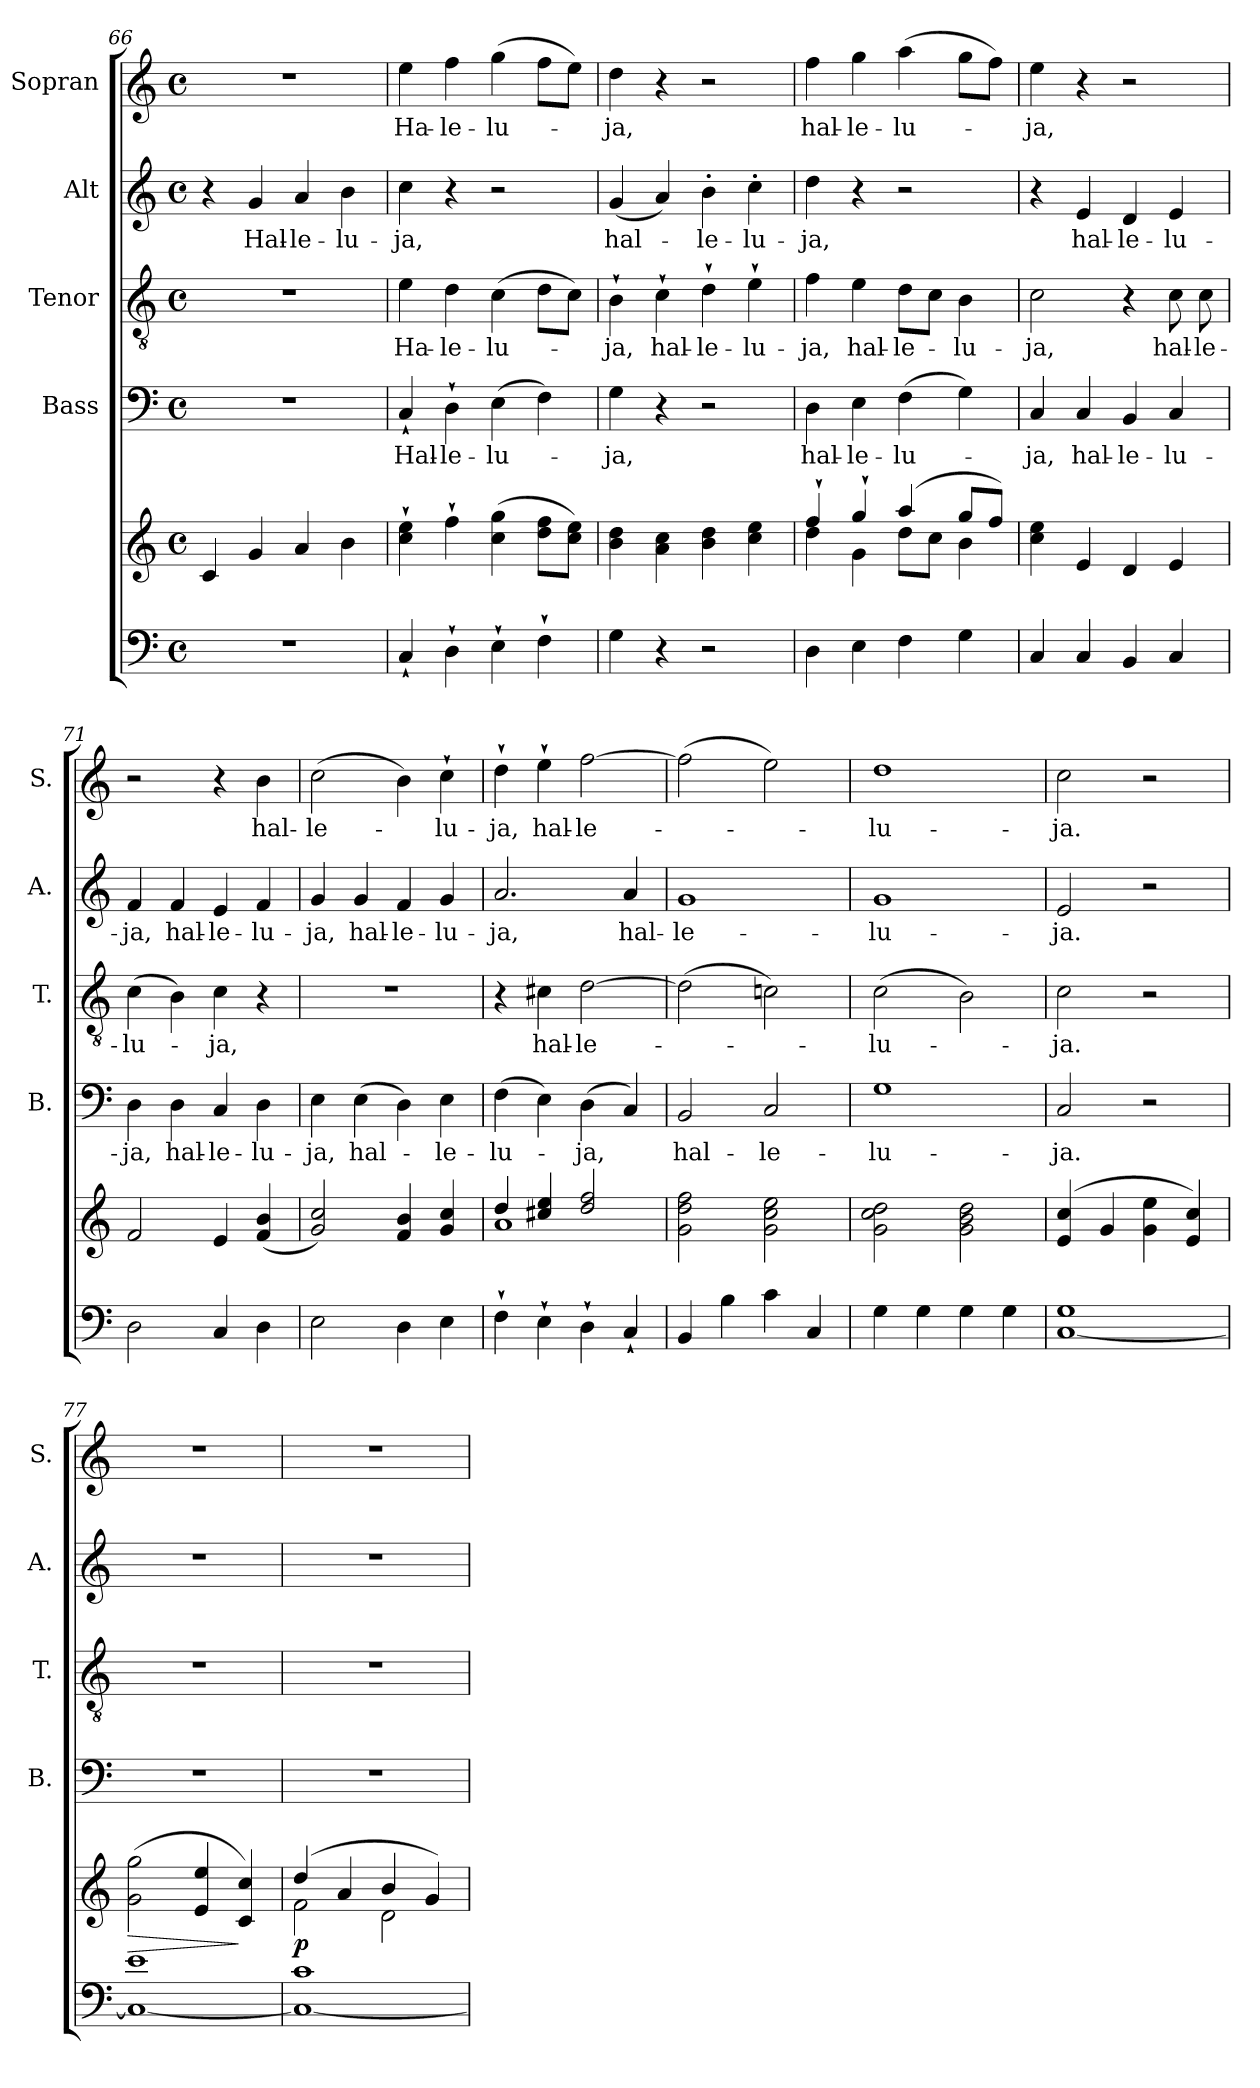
**kern	**kern	**dynam	**kern	**text	**kern	**text	**kern	**text	**kern	**text
*part5	*part5	*part5	*part4	*part4	*part3	*part3	*part2	*part2	*part1	*part1
*staff6	*staff5	*staff5/6	*staff4	*staff4	*staff3	*staff3	*staff2	*staff2	*staff1	*staff1
*	*	*	*I"Bass	*	*I"Tenor	*	*I"Alt	*	*I"Sopran	*
*	*	*	*I'B.	*	*I'T.	*	*I'A.	*	*I'S.	*
*clefF4	*clefG2	*	*clefF4	*	*clefGv2	*	*clefG2	*	*clefG2	*
*k[]	*k[]	*	*k[]	*	*k[]	*	*k[]	*	*k[]	*
*C:	*C:	*	*C:	*	*C:	*	*C:	*	*C:	*
*M4/4	*M4/4	*	*M4/4	*	*M4/4	*	*M4/4	*	*M4/4	*
*met(c)	*met(c)	*	*met(c)	*	*met(c)	*	*met(c)	*	*met(c)	*
=66	=66	=66	=66	=66	=66	=66	=66	=66	=66	=66
1r	4c/	.	1r	.	1r	.	4r	.	1r	.
!	!	!	!	!	!	!	!	!LO:LY:b	!	!
.	4g/	.	.	.	.	.	4g/	Hal-	.	.
!	!	!	!	!	!	!	!	!LO:LY:b	!	!
.	4a/	.	.	.	.	.	4a/	-le-	.	.
!	!	!	!	!	!	!	!	!LO:LY:b	!	!
.	4b\	.	.	.	.	.	4b\	-lu-	.	.
=67	=67	=67	=67	=67	=67	=67	=67	=67	=67	=67
!	!	!	!	!LO:LY:b	!	!LO:LY:b	!	!LO:LY:b	!	!LO:LY:b
4C`</	4cc\`> 4ee\`>	.	4C`</	Hal-	4e\	Ha-	4cc\	-ja,	4ee\	Ha-
!	!	!	!	!LO:LY:b	!	!LO:LY:b	!	!	!	!LO:LY:b
4D`>\	4ff`>\	.	4D`>\	-le-	4d\	-le-	4r	.	4ff\	-le-
!	!	!	!	!LO:LY:b	!	!LO:LY:b	!	!	!	!LO:LY:b
4E`>\	(>4cc\ 4gg\	.	(>4E\	-lu-	(>4c\	-lu-	2r	.	(>4gg\	-lu-
4F`>\	8dd\ 8ff\L	.	4F\)	.	8d\L	.	.	.	8ff\L	.
.	8cc\ 8ee\J)	.	.	.	8c\J)	.	.	.	8ee\J)	.
=68	=68	=68	=68	=68	=68	=68	=68	=68	=68	=68
!	!	!	!	!LO:LY:b	!	!LO:LY:b	!	!LO:LY:b	!	!LO:LY:b
4G\	4b\ 4dd\	.	4G\	-ja,	4B`>\	-ja,	(<4g/	hal-	4dd\	-ja,
!	!	!	!	!	!	!LO:LY:b	!	!	!	!
4r	4a\ 4cc\	.	4r	.	4c`>\	hal-	4a/)	.	4r	.
!	!	!	!	!	!	!LO:LY:b	!	!LO:LY:b	!	!
2r	4b\ 4dd\	.	2r	.	4d`>\	-le-	4b'>\	-le-	2r	.
!	!	!	!	!	!	!LO:LY:b	!	!LO:LY:b	!	!
.	4cc\ 4ee\	.	.	.	4e`>\	-lu-	4cc'>\	-lu-	.	.
!!LO:LB:g=z
=69	=69	=69	=69	=69	=69	=69	=69	=69	=69	=69
*	*^	*	*	*	*	*	*	*	*	*
!	!	!	!	!	!LO:LY:b	!	!LO:LY:b	!	!LO:LY:b	!	!LO:LY:b
4D\	4ff`>/	4dd\	.	4D\	hal-	4f\	-ja,	4dd\	-ja,	4ff\	hal-
!	!	!	!	!	!LO:LY:b	!	!LO:LY:b	!	!	!	!LO:LY:b
4E\	4gg`>/	4g\	.	4E\	-le-	4e\	hal-	4r	.	4gg\	-le-
!	!	!	!	!	!LO:LY:b	!	!LO:LY:b	!	!	!	!LO:LY:b
4F\	(4aa/	8dd\L	.	(>4F\	-lu-	8d\L	-le-	2r	.	(>4aa\	-lu-
.	.	8cc\J	.	.	.	8c\J	.	.	.	.	.
!	!	!	!	!	!	!	!LO:LY:b	!	!	!	!
4G\	8gg/L	4b\	.	4G\)	.	4B\	-lu-	.	.	8gg\L	.
.	8ff/J)	.	.	.	.	.	.	.	.	8ff\J)	.
*	*v	*v	*	*	*	*	*	*	*	*	*
=70	=70	=70	=70	=70	=70	=70	=70	=70	=70	=70
!	!	!	!	!LO:LY:b	!	!LO:LY:b	!	!	!	!LO:LY:b
4C/	4cc\ 4ee\	.	4C/	-ja,	2c\	-ja,	4r	.	4ee\	-ja,
!	!	!	!	!LO:LY:b	!	!	!	!LO:LY:b	!	!
4C/	4e/	.	4C/	hal-	.	.	4e/	hal-	4r	.
!	!	!	!	!LO:LY:b	!	!	!	!LO:LY:b	!	!
4BB/	4d/	.	4BB/	-le-	4r	.	4d/	-le-	2r	.
!	!	!	!	!LO:LY:b	!	!LO:LY:b	!	!LO:LY:b	!	!
4C/	4e/	.	4C/	-lu-	8c\	hal-	4e/	-lu-	.	.
!	!	!	!	!	!	!LO:LY:b	!	!	!	!
.	.	.	.	.	8c\	-le-	.	.	.	.
=71	=71	=71	=71	=71	=71	=71	=71	=71	=71	=71
!	!	!	!	!LO:LY:b	!	!LO:LY:b	!	!LO:LY:b	!	!
2D\	2f/	.	4D\	-ja,	(>4c\	-lu-	4f/	-ja,	2r	.
!	!	!	!	!LO:LY:b	!	!	!	!LO:LY:b	!	!
.	.	.	4D\	hal-	4B\)	.	4f/	hal-	.	.
!	!	!	!	!LO:LY:b	!	!LO:LY:b	!	!LO:LY:b	!	!
4C/	4e/	.	4C/	-le-	4c\	-ja,	4e/	-le-	4r	.
!	!	!	!	!LO:LY:b	!	!	!	!LO:LY:b	!	!LO:LY:b
4D\	(<4f/ 4b/	.	4D\	-lu-	4r	.	4f/	-lu-	4b\	hal-
=72	=72	=72	=72	=72	=72	=72	=72	=72	=72	=72
!	!	!	!	!LO:LY:b	!	!	!	!LO:LY:b	!	!LO:LY:b
2E\	2g/ 2cc/)	.	4E\	-ja,	1r	.	4g/	-ja,	(>2cc\	-le-
!	!	!	!	!LO:LY:b	!	!	!	!LO:LY:b	!	!
.	.	.	(>4E\	hal-	.	.	4g/	hal-	.	.
!	!	!	!	!	!	!	!	!LO:LY:b	!	!
4D\	4f/ 4b/	.	4D\)	.	.	.	4f/	-le-	4b\)	.
!	!	!	!	!LO:LY:b	!	!	!	!LO:LY:b	!	!LO:LY:b
4E\	4g/ 4cc/	.	4E\	-le-	.	.	4g/	-lu-	4cc`>\	-lu-
=73	=73	=73	=73	=73	=73	=73	=73	=73	=73	=73
*	*^	*	*	*	*	*	*	*	*	*
!	!	!	!	!	!LO:LY:b	!	!	!	!LO:LY:b	!	!LO:LY:b
4F`>\	4dd/	1a	.	(>4F\	-lu-	4r	.	2.a/	-ja,	4dd`>\	-ja,
!	!	!	!	!	!	!	!LO:LY:b	!	!	!	!LO:LY:b
4E`>\	4cc#X/ 4ee/	.	.	4E\)	.	4c#X\	hal-	.	.	4ee`>\	hal-
!	!	!	!	!	!LO:LY:b	!	!LO:LY:b	!	!	!	!LO:LY:b
4D`>\	2dd/ 2ff/	.	.	(>4D\	-ja,	[2d\	-le-	.	.	[2ff\	-le-
!	!	!	!	!	!	!	!	!	!LO:LY:b	!	!
4C`</	.	.	.	4C/)	.	.	.	4a/	hal-	.	.
*	*v	*v	*	*	*	*	*	*	*	*	*
=74	=74	=74	=74	=74	=74	=74	=74	=74	=74	=74
!	!	!	!	!LO:LY:b	!	!	!	!LO:LY:b	!	!
4BB/	2g\ 2dd\ 2ff\	.	2BB/	hal-	(>2d\]	.	1g	-le-	(>2ff\]	.
4B\	.	.	.	.	.	.	.	.	.	.
!	!	!	!	!LO:LY:b	!	!	!	!	!	!
4c\	2g\ 2cc\ 2ee\	.	2C/	-le-	2cn\)	.	.	.	2ee\)	.
4C/	.	.	.	.	.	.	.	.	.	.
!!LO:PB:g=z
=75	=75	=75	=75	=75	=75	=75	=75	=75	=75	=75
!	!	!	!	!LO:LY:b	!	!LO:LY:b	!	!LO:LY:b	!	!LO:LY:b
4G\	2g\ 2cc\ 2dd\	.	1G	-lu-	(>2c\	-lu-	1g	-lu-	1dd	-lu-
4G\	.	.	.	.	.	.	.	.	.	.
4G\	2g\ 2b\ 2dd\	.	.	.	2B\)	.	.	.	.	.
4G\	.	.	.	.	.	.	.	.	.	.
=76	=76	=76	=76	=76	=76	=76	=76	=76	=76	=76
!	!	!	!	!LO:LY:b	!	!LO:LY:b	!	!LO:LY:b	!	!LO:LY:b
[<1C 1G	(4e/ 4cc/	.	2C/	-ja.	2c\	-ja.	2e/	-ja.	2cc\	-ja.
.	4g/	.	.	.	.	.	.	.	.	.
.	4g\ 4ee\	.	2r	.	2r	.	2r	.	2r	.
.	4e/ 4cc/)	.	.	.	.	.	.	.	.	.
=77	=77	=77	=77	=77	=77	=77	=77	=77	=77	=77
!	!	!LO:HP:b	!	!	!	!	!	!	!	!
1C_ 1e	(>2g\ 2gg\	>	1r	.	1r	.	1r	.	1r	.
.	4e/ 4ee/	.	.	.	.	.	.	.	.	.
.	4c/ 4cc/)	]	.	.	.	.	.	.	.	.
=78	=78	=78	=78	=78	=78	=78	=78	=78	=78	=78
*	*^	*	*	*	*	*	*	*	*	*
!	!	!	!LO:DY:b	!	!	!	!	!	!	!	!
1C_ 1c	(4dd/	2f\	p	1r	.	1r	.	1r	.	1r	.
.	4a/	.	.	.	.	.	.	.	.	.	.
.	4b/	2d\	.	.	.	.	.	.	.	.	.
.	4g/)	.	.	.	.	.	.	.	.	.	.
*	*v	*v	*	*	*	*	*	*	*	*	*
=	=	=	=	=	=	=	=	=	=	=
*-	*-	*-	*-	*-	*-	*-	*-	*-	*-	*-
